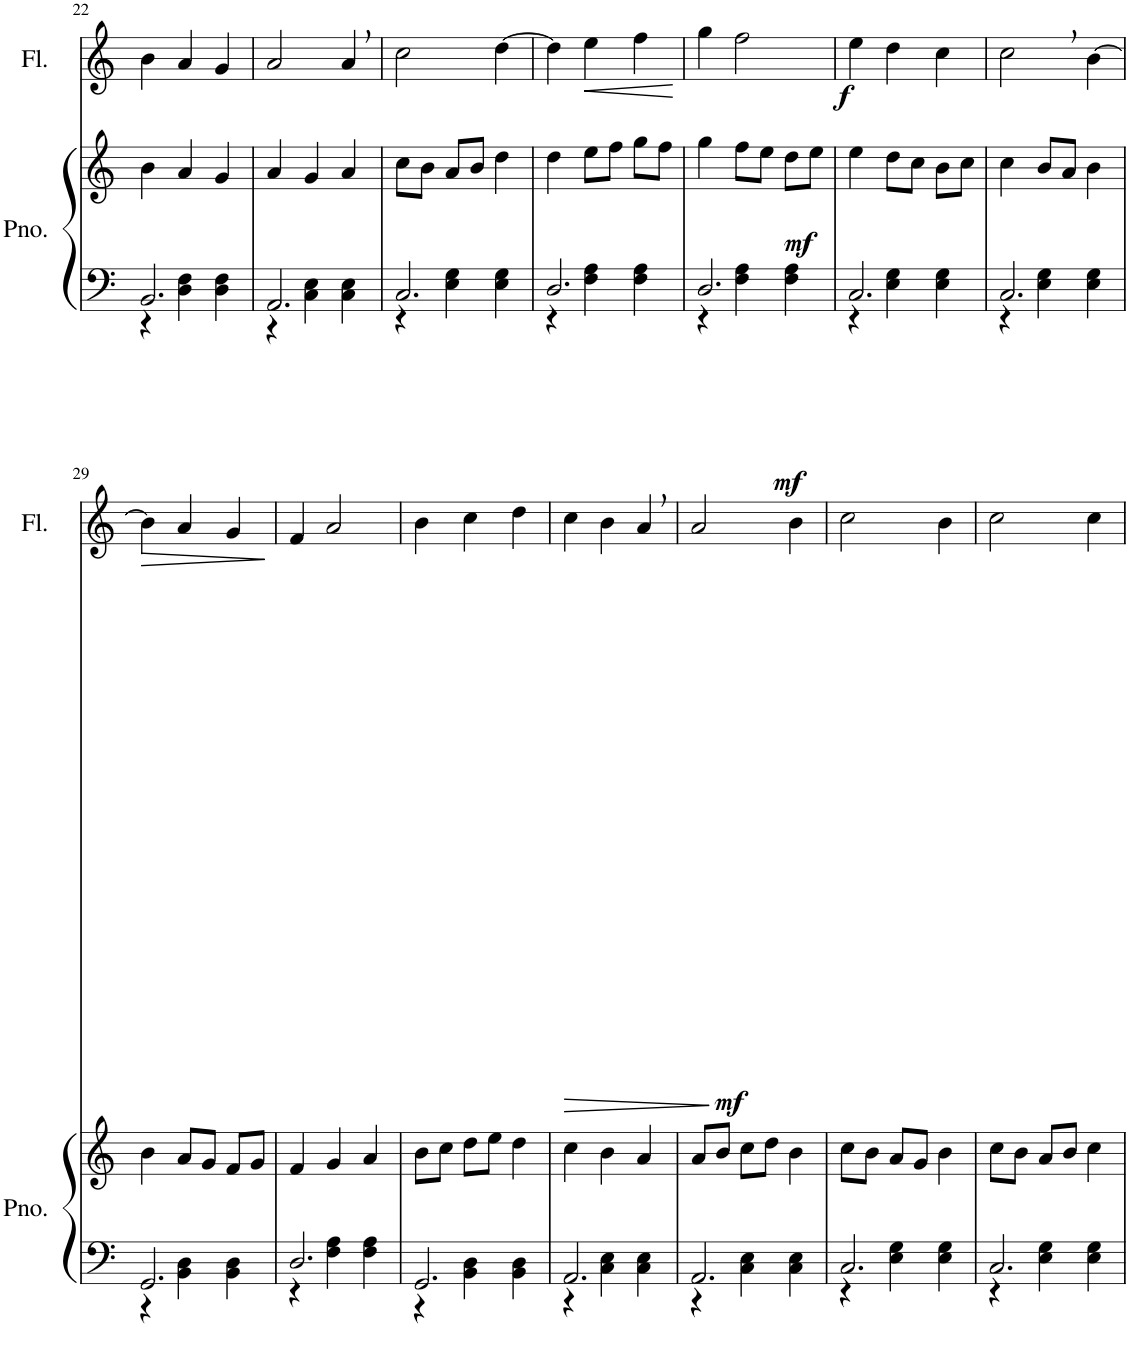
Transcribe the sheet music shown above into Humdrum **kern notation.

**kern	**kern	**dynam	**kern	**dynam
*part2	*part2	*part2	*part1	*part1
*staff3	*staff2	*staff2/3	*staff1	*staff1
*I"Piano	*	*	*I"Flute	*
*I'Pno.	*	*	*I'Fl.	*
!!LO:PB:g=z
*clefF4	*clefG2	*	*clefG2	*
*k[]	*k[]	*	*k[]	*
*M3/4	*M3/4	*	*M3/4	*
=22	=22	=22	=22	=22
*^	*	*	*	*
2.BB/	4r	4b\	.	4b\	.
.	4D\ 4F\	4a/	.	4a/	.
.	4D\ 4F\	4g/	.	4g/	.
=23	=23	=23	=23	=23	=23
2.AA/	4r	4a/	.	2a/	.
.	4C\ 4E\	4g/	.	.	.
.	4C\ 4E\	4a/	.	4a,/	.
=24	=24	=24	=24	=24	=24
2.C/	4r	8cc\L	.	2cc\	.
.	.	8b\J	.	.	.
.	4E\ 4G\	8a/L	.	.	.
.	.	8b/J	.	.	.
.	4E\ 4G\	4dd\	.	[4dd\	.
=25	=25	=25	=25	=25	=25
2.D/	4r	4dd\	.	4dd\]	.
!	!	!	!	!	!LO:HP:b
.	4F\ 4A\	8ee\L	.	4ee\	<
.	.	8ff\J	.	.	.
.	4F\ 4A\	8gg\L	.	4ff\	.
.	.	8ff\J	.	.	.
*v	*v	*	*	*	*
.	.	.	.	[
=26	=26	=26	=26	=26
*^	*	*	*	*
2.D/	4r	4gg\	.	4gg\	.
!	!	!	!LO:DY:b=2	!	!
!	!	!	!LO:DY:n=1:b	!	!LO:DY:b
.	4F\ 4A\	8ff\L	mf mf	2ff\	f
.	.	8ee\J	.	.	.
.	4F\ 4A\	8dd\L	.	.	.
.	.	8ee\J	.	.	.
=27	=27	=27	=27	=27	=27
2.C/	4r	4ee\	.	4ee\	.
.	4E\ 4G\	8dd\L	.	4dd\	.
.	.	8cc\J	.	.	.
.	4E\ 4G\	8b\L	.	4cc\	.
.	.	8cc\J	.	.	.
=28	=28	=28	=28	=28	=28
2.C/	4r	4cc\	.	2cc,\	.
.	4E\ 4G\	8b/L	.	.	.
.	.	8a/J	.	.	.
.	4E\ 4G\	4b\	.	[4b\	.
!!LO:LB:g=z
=29	=29	=29	=29	=29	=29
!	!	!	!	!	!LO:HP:b
2.GG/	4r	4b\	.	4b\]	>
.	4BB\ 4D\	8a/L	.	4a/	.
.	.	8g/J	.	.	.
.	4BB\ 4D\	8f/L	.	4g/	.
.	.	8g/J	.	.	.
*v	*v	*	*	*	*
.	.	.	.	]
=30	=30	=30	=30	=30
*^	*	*	*	*
2.D/	4r	4f/	.	4f/	.
.	4F\ 4A\	4g/	.	2a/	.
.	4F\ 4A\	4a/	.	.	.
=31	=31	=31	=31	=31	=31
2.GG/	4r	8b\L	.	4b\	.
.	.	8cc\J	.	.	.
.	4BB\ 4D\	8dd\L	.	4cc\	.
.	.	8ee\J	.	.	.
.	4BB\ 4D\	4dd\	.	4dd\	.
=32	=32	=32	=32	=32	=32
!	!	!	!	!	!LO:HP:b
2.AA/	4r	4cc\	.	4cc\	>
.	4C\ 4E\	4b\	.	4b\	.
.	4C\ 4E\	4a/	.	4a,/	.
*v	*v	*	*	*	*
.	.	.	.	]
=33	=33	=33	=33	=33
*^	*	*	*	*
!	!	!	!	!	!LO:DY:b
2.AA/	4r	8a/L	.	2a/	mf
.	.	8b/J	.	.	.
.	4C\ 4E\	8cc\L	.	.	.
.	.	8dd\J	.	.	.
.	4C\ 4E\	4b\	.	4b\	.
=34	=34	=34	=34	=34	=34
2.C/	4r	8cc\L	.	2cc\	.
.	.	8b\J	.	.	.
.	4E\ 4G\	8a/L	.	.	.
.	.	8g/J	.	.	.
.	4E\ 4G\	4b\	.	4b\	.
=35	=35	=35	=35	=35	=35
2.C/	4r	8cc\L	.	2cc\	.
.	.	8b\J	.	.	.
.	4E\ 4G\	8a/L	.	.	.
.	.	8b/J	.	.	.
.	4E\ 4G\	4cc\	.	4cc\	.
*v	*v	*	*	*	*
=	=	=	=	=
*-	*-	*-	*-	*-
